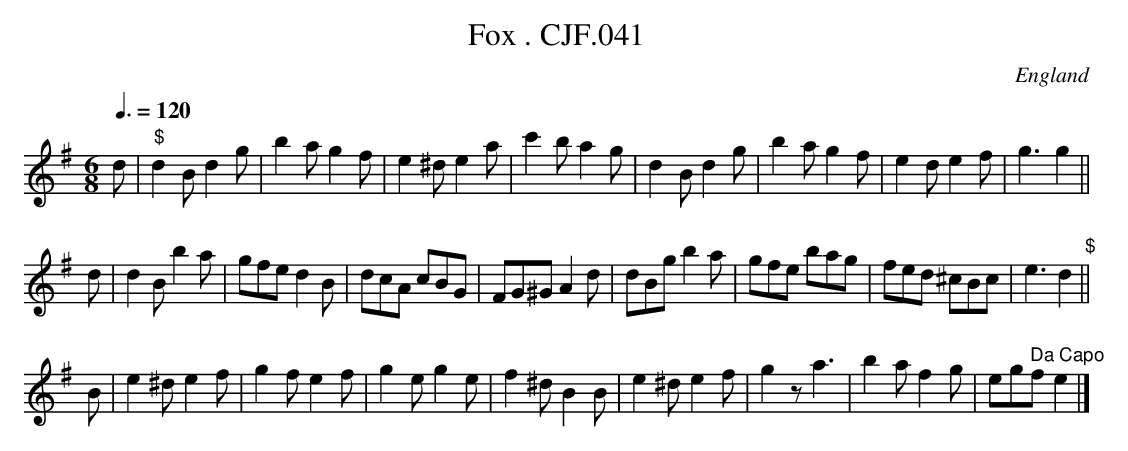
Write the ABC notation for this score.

X:1
T:Fox . CJF.041
L:1/8
M:6/8
O:England
Q:3/8=120
K:G
d|\
"$"d2Bd2g|b2ag2f|e2^de2a|c'2ba2g|\
d2Bd2g|b2ag2f|e2de2f|g3g2||!
d|d2Bb2a|gfed2B|dcA cBG|FG^GA2d|\
dBgb2a|gfe bag|fed ^cBc|e3d2"$"||!
B|e2^de2f|g2fe2f|g2eg2e|f2^dB2B|\
e2^de2f|g2za3|b2af2g|eg" Da Capo"fe2|]
